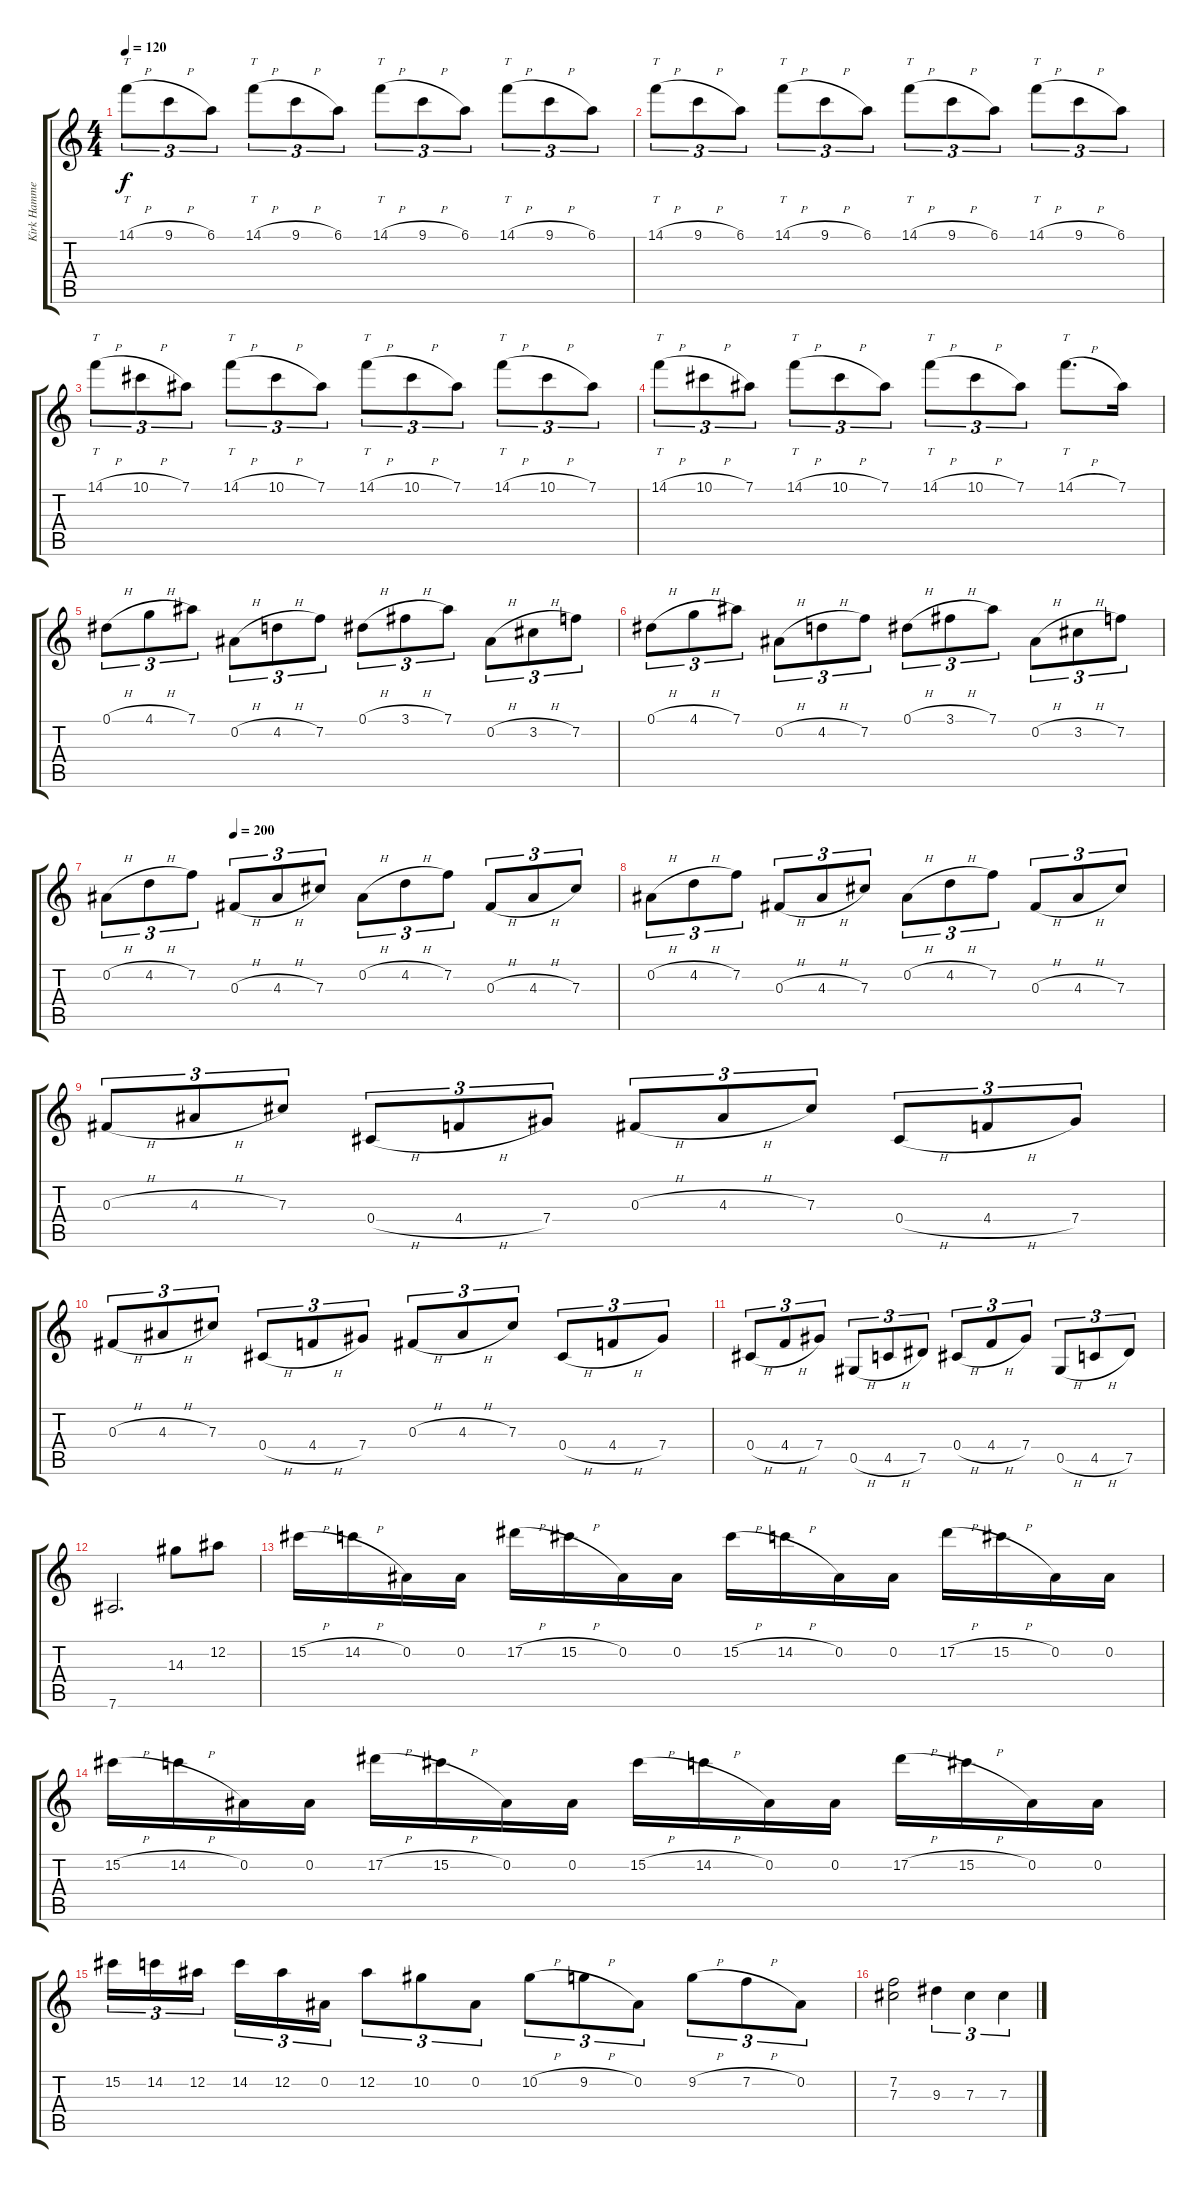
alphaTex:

\track ("Kirk Hammett (Distortion Guitar)" "Kirk Hamme") {instrument overdrivenguitar}
\staff {score tabs}
\tuning (Eb4 Bb3 Gb3 Db3 Ab2 Eb2) {hide}
\ts (4 4)
\tempo 120
\clef g2
\ks c
14.1{h}.8{tt tu (3 2) dy f} 9.1{h}.8{tu (3 2)} 6.1.8{tu (3 2)} 14.1{h}.8{tt tu (3 2)} 9.1{h}.8{tu (3 2)} 6.1.8{tu (3 2)} 14.1{h}.8{tt tu (3 2)} 9.1{h}.8{tu (3 2)} 6.1.8{tu (3 2)} 14.1{h}.8{tt tu (3 2)} 9.1{h}.8{tu (3 2)} 6.1.8{tu (3 2)} |
14.1{h}.8{tt tu (3 2)} 9.1{h}.8{tu (3 2)} 6.1.8{tu (3 2)} 14.1{h}.8{tt tu (3 2)} 9.1{h}.8{tu (3 2)} 6.1.8{tu (3 2)} 14.1{h}.8{tt tu (3 2)} 9.1{h}.8{tu (3 2)} 6.1.8{tu (3 2)} 14.1{h}.8{tt tu (3 2)} 9.1{h}.8{tu (3 2)} 6.1.8{tu (3 2)} |
14.1{h}.8{tt tu (3 2)} 10.1{h}.8{tu (3 2)} 7.1.8{tu (3 2)} 14.1{h}.8{tt tu (3 2)} 10.1{h}.8{tu (3 2)} 7.1.8{tu (3 2)} 14.1{h}.8{tt tu (3 2)} 10.1{h}.8{tu (3 2)} 7.1.8{tu (3 2)} 14.1{h}.8{tt tu (3 2)} 10.1{h}.8{tu (3 2)} 7.1.8{tu (3 2)} |
14.1{h}.8{tt tu (3 2)} 10.1{h}.8{tu (3 2)} 7.1.8{tu (3 2)} 14.1{h}.8{tt tu (3 2)} 10.1{h}.8{tu (3 2)} 7.1.8{tu (3 2)} 14.1{h}.8{tt tu (3 2)} 10.1{h}.8{tu (3 2)} 7.1.8{tu (3 2)} 14.1{h}.8{tt d} 7.1.16 |
0.1{h}.8{tu (3 2)} 4.1{h}.8{tu (3 2)} 7.1.8{tu (3 2)} 0.2{h}.8{tu (3 2)} 4.2{h}.8{tu (3 2)} 7.2.8{tu (3 2)} 0.1{h}.8{tu (3 2)} 3.1{h}.8{tu (3 2)} 7.1.8{tu (3 2)} 0.2{h}.8{tu (3 2)} 3.2{h}.8{tu (3 2)} 7.2.8{tu (3 2)} |
0.1{h}.8{tu (3 2)} 4.1{h}.8{tu (3 2)} 7.1.8{tu (3 2)} 0.2{h}.8{tu (3 2)} 4.2{h}.8{tu (3 2)} 7.2.8{tu (3 2)} 0.1{h}.8{tu (3 2)} 3.1{h}.8{tu (3 2)} 7.1.8{tu (3 2)} 0.2{h}.8{tu (3 2)} 3.2{h}.8{tu (3 2)} 7.2.8{tu (3 2)} |
\tempo (200 0.25)
0.2{h}.8{tu (3 2)} 4.2{h}.8{tu (3 2)} 7.2.8{tu (3 2)} 0.3{h}.8{tu (3 2)} 4.3{h}.8{tu (3 2)} 7.3.8{tu (3 2)} 0.2{h}.8{tu (3 2)} 4.2{h}.8{tu (3 2)} 7.2.8{tu (3 2)} 0.3{h}.8{tu (3 2)} 4.3{h}.8{tu (3 2)} 7.3.8{tu (3 2)} |
0.2{h}.8{tu (3 2)} 4.2{h}.8{tu (3 2)} 7.2.8{tu (3 2)} 0.3{h}.8{tu (3 2)} 4.3{h}.8{tu (3 2)} 7.3.8{tu (3 2)} 0.2{h}.8{tu (3 2)} 4.2{h}.8{tu (3 2)} 7.2.8{tu (3 2)} 0.3{h}.8{tu (3 2)} 4.3{h}.8{tu (3 2)} 7.3.8{tu (3 2)} |
0.3{h}.8{tu (3 2)} 4.3{h}.8{tu (3 2)} 7.3.8{tu (3 2)} 0.4{h}.8{tu (3 2)} 4.4{h}.8{tu (3 2)} 7.4.8{tu (3 2)} 0.3{h}.8{tu (3 2)} 4.3{h}.8{tu (3 2)} 7.3.8{tu (3 2)} 0.4{h}.8{tu (3 2)} 4.4{h}.8{tu (3 2)} 7.4.8{tu (3 2)} |
0.3{h}.8{tu (3 2)} 4.3{h}.8{tu (3 2)} 7.3.8{tu (3 2)} 0.4{h}.8{tu (3 2)} 4.4{h}.8{tu (3 2)} 7.4.8{tu (3 2)} 0.3{h}.8{tu (3 2)} 4.3{h}.8{tu (3 2)} 7.3.8{tu (3 2)} 0.4{h}.8{tu (3 2)} 4.4{h}.8{tu (3 2)} 7.4.8{tu (3 2)} |
0.4{h}.8{tu (3 2)} 4.4{h}.8{tu (3 2)} 7.4.8{tu (3 2)} 0.5{h}.8{tu (3 2)} 4.5{h}.8{tu (3 2)} 7.5.8{tu (3 2)} 0.4{h}.8{tu (3 2)} 4.4{h}.8{tu (3 2)} 7.4.8{tu (3 2)} 0.5{h}.8{tu (3 2)} 4.5{h}.8{tu (3 2)} 7.5.8{tu (3 2)} |
7.6.2{d} 14.3.8 12.2.8 |
15.2{h}.16 14.2{h}.16 0.2.16 0.2.16 17.2{h}.16 15.2{h}.16 0.2.16 0.2.16 15.2{h}.16 14.2{h}.16 0.2.16 0.2.16 17.2{h}.16 15.2{h}.16 0.2.16 0.2.16 |
15.2{h}.16 14.2{h}.16 0.2.16 0.2.16 17.2{h}.16 15.2{h}.16 0.2.16 0.2.16 15.2{h}.16 14.2{h}.16 0.2.16 0.2.16 17.2{h}.16 15.2{h}.16 0.2.16 0.2.16 |
15.2.16{tu (3 2)} 14.2.16{tu (3 2)} 12.2.16{tu (3 2)} 14.2.16{tu (3 2)} 12.2.16{tu (3 2)} 0.2.16{tu (3 2)} 12.2.8{tu (3 2)} 10.2.8{tu (3 2)} 0.2.8{tu (3 2)} 10.2{h}.8{tu (3 2)} 9.2{h}.8{tu (3 2)} 0.2.8{tu (3 2)} 9.2{h}.8{tu (3 2)} 7.2{h}.8{tu (3 2)} 0.2.8{tu (3 2)} |
(7.2 7.3).2 9.3.4{tu (3 2)} 7.3.4{tu (3 2)} 7.3.4{tu (3 2)}
